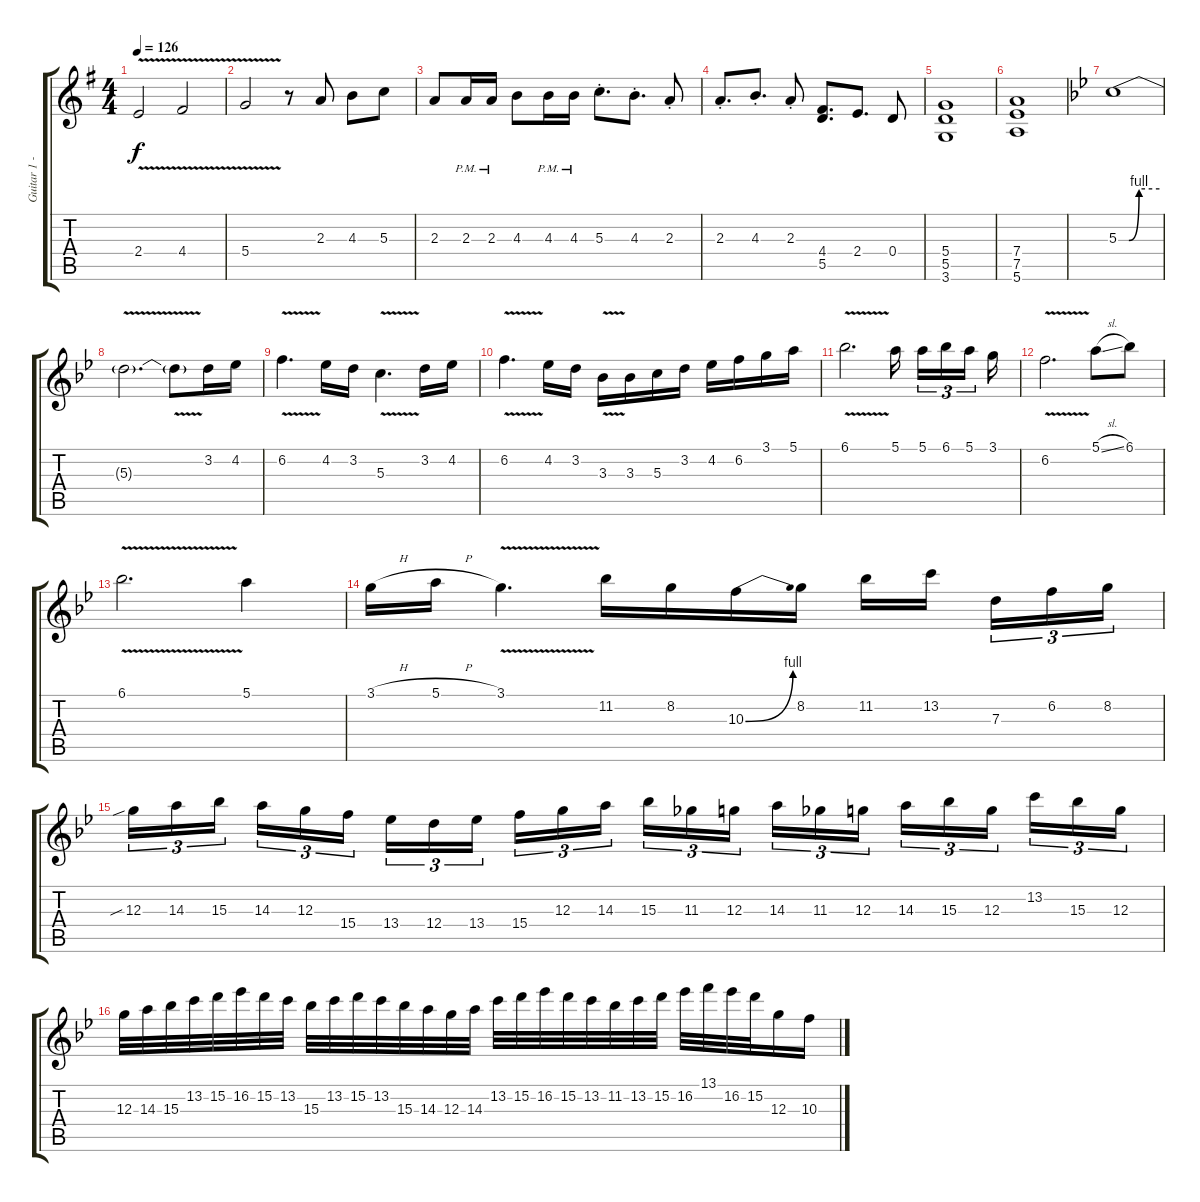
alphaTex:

\track ("Guitar 1 - Emppu" "Guitar 1 -") {instrument distortionguitar}
\staff {score tabs}
\tuning (E4 B3 G3 D3 A2 E2) {hide}
\ts (4 4)
\tempo 126
\clef g2
\ks eminor
2.4{v}.2{dy f} 4.4{v}.2 |
5.4{v}.2 r.8 2.3.8 4.3.8 5.3.8 |
2.3.8 2.3{pm}.16 2.3{pm}.16 4.3.8 4.3{pm}.16 4.3{pm}.16 5.3{st}.8{d} 4.3{st}.8{d} 2.3{st}.8 |
2.3{st}.8{d} 4.3{st}.8{d} 2.3{st}.8 (4.4 5.5).8{d} 2.4.8{d} 0.4.8 |
(5.4 5.5 3.6).1 |
(7.4 7.5 5.6).1 |
\ks gminor
5.3{be (custom 0 0 15 0 30 4 60 4)}.1 |
5.3{v t}.2{d} 5.3{t}.8 3.2.16 4.2.16 |
6.2{v}.4{d} 4.2.16 3.2.16 5.3{v}.4{d} 3.2.16 4.2.16 |
6.2{v}.4{d} 4.2.16 3.2.16 3.3{v}.16 3.3.16 5.3.16 3.2.16 4.2.16 6.2.16 3.1.16 5.1.16 |
6.1{v}.2{d} 5.1.16{beam splitsecondary} 5.1.16{tu (3 2)} 6.1.16{tu (3 2)} 5.1.16{tu (3 2) beam splitsecondary} 3.1.16 |
6.2{v}.2{d} 5.1{sl}.8 6.1.8 |
6.1{v}.2{d} 5.1.4 |
3.1{h}.16 5.1{h}.16 3.1{v}.4{d} 11.2.16 8.2.16 10.3{be (bend 0 0 60 4)}.16 8.2.16 11.2.16 13.2.16{beam splitsecondary} 7.3.16{tu (3 2)} 6.2.16{tu (3 2)} 8.2.16{tu (3 2)} |
12.3{sib}.16{tu (3 2)} 14.3.16{tu (3 2)} 15.3.16{tu (3 2) beam splitsecondary} 14.3.16{tu (3 2)} 12.3.16{tu (3 2)} 15.4.16{tu (3 2)} 13.4.16{tu (3 2)} 12.4.16{tu (3 2)} 13.4.16{tu (3 2) beam splitsecondary} 15.4.16{tu (3 2)} 12.3.16{tu (3 2)} 14.3.16{tu (3 2)} 15.3.16{tu (3 2)} 11.3.16{tu (3 2)} 12.3.16{tu (3 2) beam splitsecondary} 14.3.16{tu (3 2)} 11.3.16{tu (3 2)} 12.3.16{tu (3 2)} 14.3.16{tu (3 2)} 15.3.16{tu (3 2)} 12.3.16{tu (3 2) beam splitsecondary} 13.2.16{tu (3 2)} 15.3.16{tu (3 2)} 12.3.16{tu (3 2)} |
12.3.32 14.3.32 15.3.32 13.2.32 15.2.32 16.2.32 15.2.32 13.2.32 15.3.32 13.2.32 15.2.32 13.2.32 15.3.32 14.3.32 12.3.32 14.3.32 13.2.32 15.2.32 16.2.32 15.2.32 13.2.32 11.2.32 13.2.32 15.2.32 16.2.32 13.1.32 16.2.32 15.2.32 12.3.16 10.3.16
